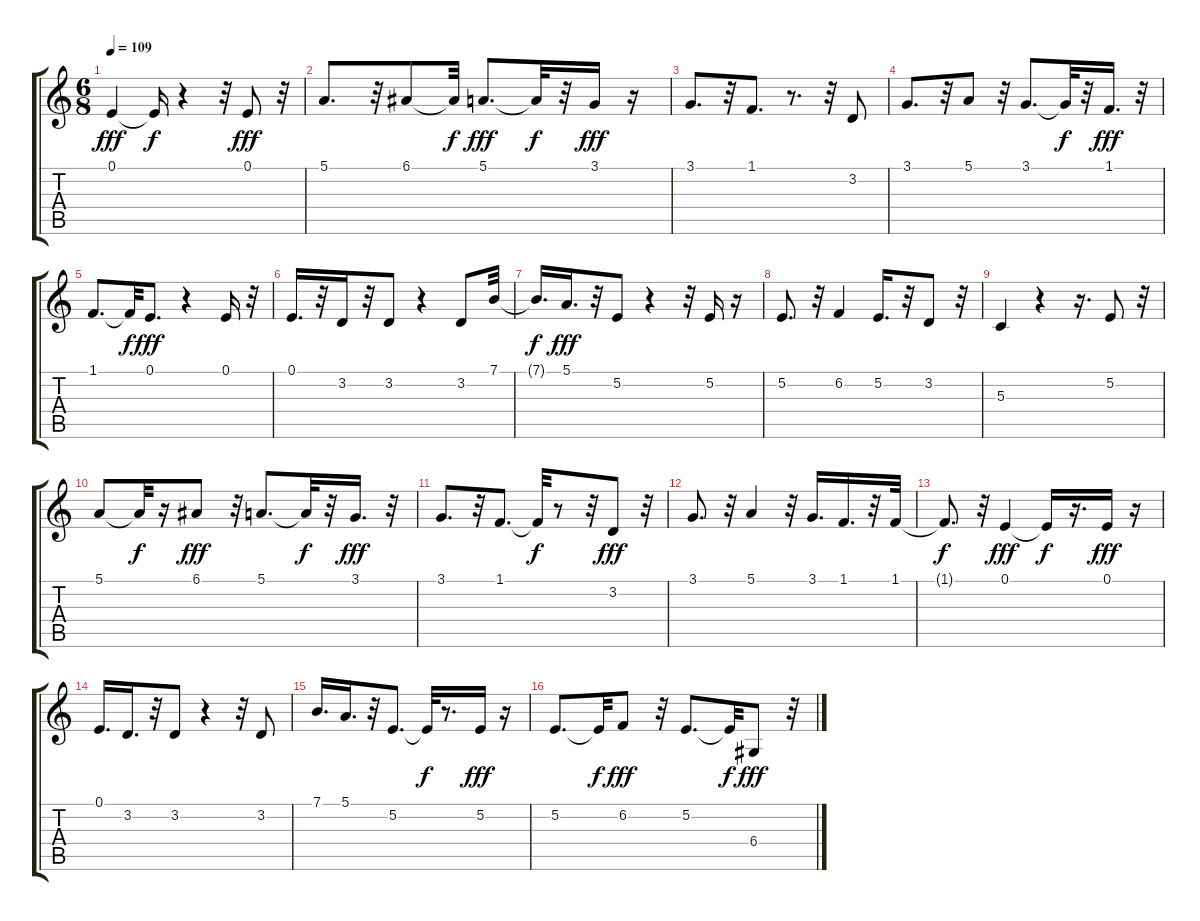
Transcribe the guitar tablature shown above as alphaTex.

\track "" {instrument flute}
\staff {score tabs}
\tuning (E4 B3 G3 D3 A2 E2) {hide}
\ts (6 8)
\tempo 109
\clef g2
\ks c
0.1.4{dy fff} 0.1{t}.16{dy f} r.4 r.32 0.1.8{dy fff} r.32 |
5.1.8{d} r.32 6.1.8 6.1{t}.32{dy f} 5.1.8{d dy fff} 5.1{t}.32{dy f} r.32 3.1.16{dy fff} r.16 |
3.1.8{d} r.32 1.1.8{d} r.8{d} r.32 3.2.8 |
3.1.8{d} r.32 5.1.8 r.32 3.1.8{d} 3.1{t}.32{dy f} r.32 1.1.16{d dy fff} r.32 |
1.1.8{d} 1.1{t}.32{dy f} 0.1.8{d dy fff} r.4 0.1.16 r.32 |
0.1.16{d} r.32 3.2.16 r.32 3.2.8 r.4 3.2.8 7.1.32 |
7.1{t}.16{d dy f} 5.1.16{d dy fff} r.32 5.2.8 r.4 r.32 5.2.16 r.16 |
5.2.8{d} r.32 6.2.4 5.2.16{d} r.32 3.2.8 r.32 |
5.3.4 r.4 r.16{d} 5.2.8 r.32 |
5.1.8 5.1{t}.32{dy f} r.16 6.1.8{dy fff} r.32 5.1.8{d} 5.1{t}.32{dy f} r.32 3.1.16{d dy fff} r.32 |
3.1.8{d} r.32 1.1.8{d} 1.1{t}.32{dy f} r.8 r.32 3.2.8{dy fff} r.32 |
3.1.8{d} r.32 5.1.4 r.32 3.1.16{d} 1.1.16{d} r.32 1.1.32 |
1.1{t}.8{d dy f} r.32 0.1.4{dy fff} 0.1{t}.16{dy f} r.16{d} 0.1.16{dy fff} r.16 |
0.1.16{d} 3.2.16{d} r.32 3.2.8 r.4 r.32 3.2.8 |
7.1.16{d} 5.1.16{d} r.32 5.2.8{d} 5.2{t}.32{dy f} r.8{d} 5.2.16{dy fff} r.16 |
5.2.8{d} 5.2{t}.32{dy f} 6.2.8{dy fff} r.32 5.2.8{d} 5.2{t}.32{dy f} 6.4.8{dy fff} r.32
